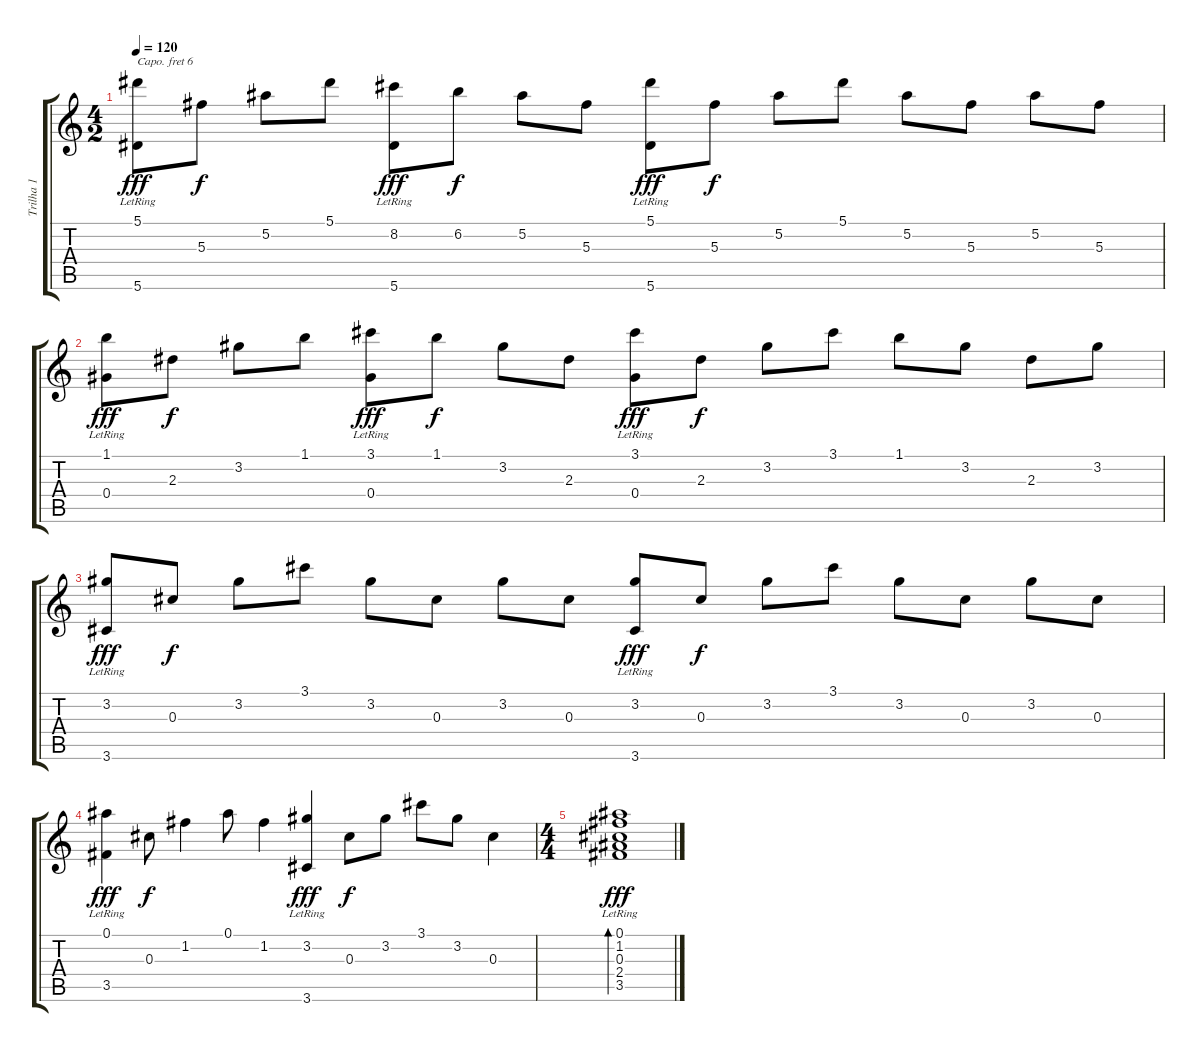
\track ("Trilha 1" "Trilha 1") {instrument acousticguitarnylon}
\staff {score tabs}
\capo 6
\tuning (E4 B3 G3 D3 A2 E2) {hide}
\ts (4 2)
\tempo 120
\clef g2
\ks c
(5.1 5.6{lr}).8{dy fff} 5.3.8{dy f} 5.2.8 5.1.8 (8.2 5.6{lr}).8{dy fff} 6.2.8{dy f} 5.2.8 5.3.8 (5.1 5.6{lr}).8{dy fff} 5.3.8{dy f} 5.2.8 5.1.8 5.2.8 5.3.8 5.2.8 5.3.8 |
(1.1 0.4{lr}).8{dy fff} 2.3.8{dy f} 3.2.8 1.1.8 (3.1 0.4{lr}).8{dy fff} 1.1.8{dy f} 3.2.8 2.3.8 (3.1 0.4{lr}).8{dy fff} 2.3.8{dy f} 3.2.8 3.1.8 1.1.8 3.2.8 2.3.8 3.2.8 |
(3.2 3.6{lr}).8{dy fff} 0.3.8{dy f} 3.2.8 3.1.8 3.2.8 0.3.8 3.2.8 0.3.8 (3.2 3.6{lr}).8{dy fff} 0.3.8{dy f} 3.2.8 3.1.8 3.2.8 0.3.8 3.2.8 0.3.8 |
(0.1 3.5{lr}).4{dy fff} 0.3.8{dy f} 1.2.4 0.1.8 1.2.4 (3.2 3.6{lr}).4{dy fff} 0.3.8{dy f} 3.2.8 3.1.8 3.2.8 0.3.4 |
\ts (4 4)
(0.1{lr} 1.2{lr} 0.3{lr} 2.4{lr} 3.5{lr}).1{bd 480 dy fff}
